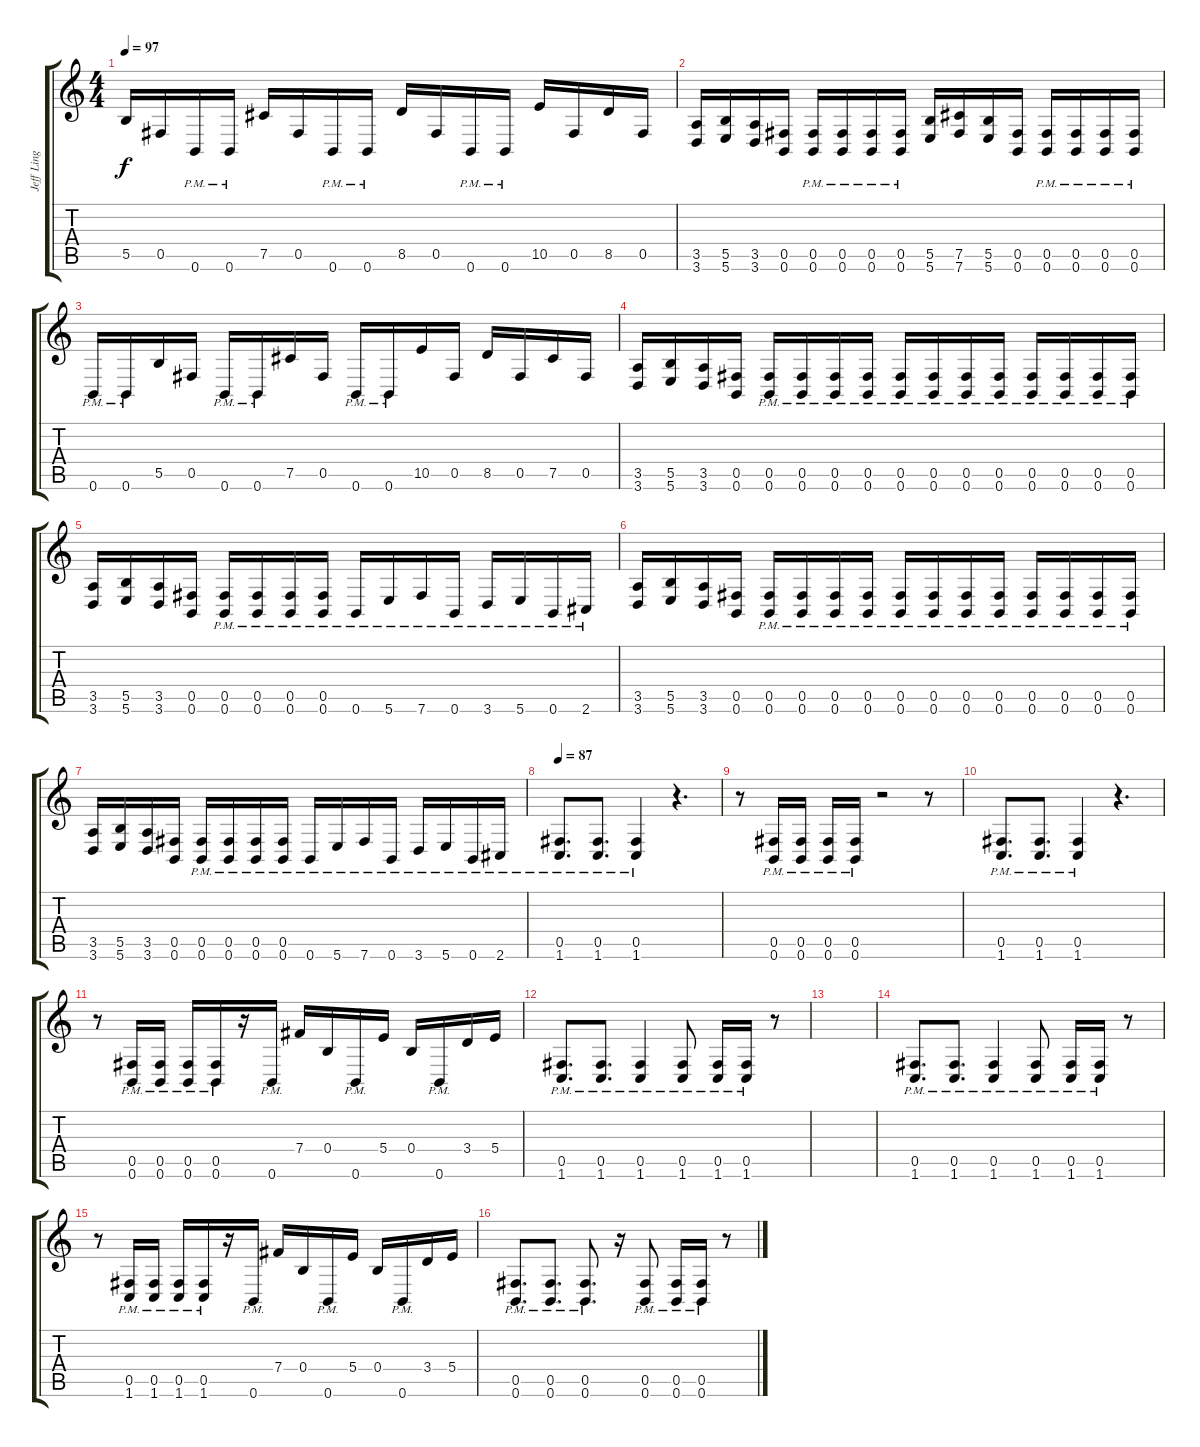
\track ("Jeff Ling" "Jeff Ling") {instrument distortionguitar}
\staff {score tabs}
\tuning (Db4 Ab3 E3 B2 Gb2 B1) {hide}
\ts (4 4)
\tempo 97
\clef g2
\ks c
5.5.16{dy f} 0.5.16 0.6{pm}.16 0.6{pm}.16 7.5.16 0.5.16 0.6{pm}.16 0.6{pm}.16 8.5.16 0.5.16 0.6{pm}.16 0.6{pm}.16 10.5.16 0.5.16 8.5.16 0.5.16 |
(3.5 3.6).16 (5.5 5.6).16 (3.5 3.6).16 (0.5 0.6).16 (0.5{pm} 0.6{pm}).16 (0.5{pm} 0.6{pm}).16 (0.5{pm} 0.6{pm}).16 (0.5{pm} 0.6{pm}).16 (5.5 5.6).16 (7.5 7.6).16 (5.5 5.6).16 (0.5 0.6).16 (0.5{pm} 0.6{pm}).16 (0.5{pm} 0.6{pm}).16 (0.5{pm} 0.6{pm}).16 (0.5{pm} 0.6{pm}).16 |
0.6{pm}.16 0.6{pm}.16 5.5.16 0.5.16 0.6{pm}.16 0.6{pm}.16 7.5.16 0.5.16 0.6{pm}.16 0.6{pm}.16 10.5.16 0.5.16 8.5.16 0.5.16 7.5.16 0.5.16 |
(3.5 3.6).16 (5.5 5.6).16 (3.5 3.6).16 (0.5 0.6).16 (0.5{pm} 0.6{pm}).16 (0.5{pm} 0.6{pm}).16 (0.5{pm} 0.6{pm}).16 (0.5{pm} 0.6{pm}).16 (0.5{pm} 0.6{pm}).16 (0.5{pm} 0.6{pm}).16 (0.5{pm} 0.6{pm}).16 (0.5{pm} 0.6{pm}).16 (0.5{pm} 0.6{pm}).16 (0.5{pm} 0.6{pm}).16 (0.5{pm} 0.6{pm}).16 (0.5{pm} 0.6{pm}).16 |
(3.5 3.6).16 (5.5 5.6).16 (3.5 3.6).16 (0.5 0.6).16 (0.5{pm} 0.6{pm}).16 (0.5{pm} 0.6{pm}).16 (0.5{pm} 0.6{pm}).16 (0.5{pm} 0.6{pm}).16 0.6{pm}.16 5.6{pm}.16 7.6{pm}.16 0.6{pm}.16 3.6{pm}.16 5.6{pm}.16 0.6{pm}.16 2.6{pm}.16 |
(3.5 3.6).16 (5.5 5.6).16 (3.5 3.6).16 (0.5 0.6).16 (0.5{pm} 0.6{pm}).16 (0.5{pm} 0.6{pm}).16 (0.5{pm} 0.6{pm}).16 (0.5{pm} 0.6{pm}).16 (0.5{pm} 0.6{pm}).16 (0.5{pm} 0.6{pm}).16 (0.5{pm} 0.6{pm}).16 (0.5{pm} 0.6{pm}).16 (0.5{pm} 0.6{pm}).16 (0.5{pm} 0.6{pm}).16 (0.5{pm} 0.6{pm}).16 (0.5{pm} 0.6{pm}).16 |
(3.5 3.6).16 (5.5 5.6).16 (3.5 3.6).16 (0.5 0.6).16 (0.5{pm} 0.6{pm}).16 (0.5{pm} 0.6{pm}).16 (0.5{pm} 0.6{pm}).16 (0.5{pm} 0.6{pm}).16 0.6{pm}.16 5.6{pm}.16 7.6{pm}.16 0.6{pm}.16 3.6{pm}.16 5.6{pm}.16 0.6{pm}.16 2.6{pm}.16 |
\tempo 87
(0.5{pm} 1.6{pm}).8{d} (0.5{pm} 1.6{pm}).8{d} (0.5{pm} 1.6{pm}).4 r.4{d} |
r.8 (0.5{pm} 0.6{pm}).16 (0.5{pm} 0.6{pm}).16 (0.5{pm} 0.6{pm}).16 (0.5{pm} 0.6{pm}).16 r.2 r.8 |
(0.5{pm} 1.6{pm}).8{d} (0.5{pm} 1.6{pm}).8{d} (0.5{pm} 1.6{pm}).4 r.4{d} |
r.8 (0.5{pm} 0.6{pm}).16 (0.5{pm} 0.6{pm}).16 (0.5{pm} 0.6{pm}).16 (0.5{pm} 0.6{pm}).16 r.16 0.6{pm}.16 7.4.16 0.4.16 0.6{pm}.16 5.4.16 0.4.16 0.6{pm}.16 3.4.16 5.4.16 |
(0.5{pm} 1.6{pm}).8{d} (0.5{pm} 1.6{pm}).8{d} (0.5{pm} 1.6{pm}).4 (0.5{pm} 1.6{pm}).8 (0.5{pm} 1.6{pm}).16 (0.5{pm} 1.6{pm}).16 r.8 |
|
(0.5{pm} 1.6{pm}).8{d} (0.5{pm} 1.6{pm}).8{d} (0.5{pm} 1.6{pm}).4 (0.5{pm} 1.6{pm}).8 (0.5{pm} 1.6{pm}).16 (0.5{pm} 1.6{pm}).16 r.8 |
r.8 (0.5{pm} 1.6{pm}).16 (0.5{pm} 1.6{pm}).16 (0.5{pm} 1.6{pm}).16 (0.5{pm} 1.6{pm}).16 r.16 0.6{pm}.16 7.4.16 0.4.16 0.6{pm}.16 5.4.16 0.4.16 0.6{pm}.16 3.4.16 5.4.16 |
(0.5{pm} 0.6{pm}).8{d} (0.5{pm} 0.6{pm}).8{d} (0.5{pm} 0.6{pm}).8{d} r.16 (0.5{pm} 0.6{pm}).8 (0.5{pm} 0.6{pm}).16 (0.5{pm} 0.6{pm}).16 r.8
